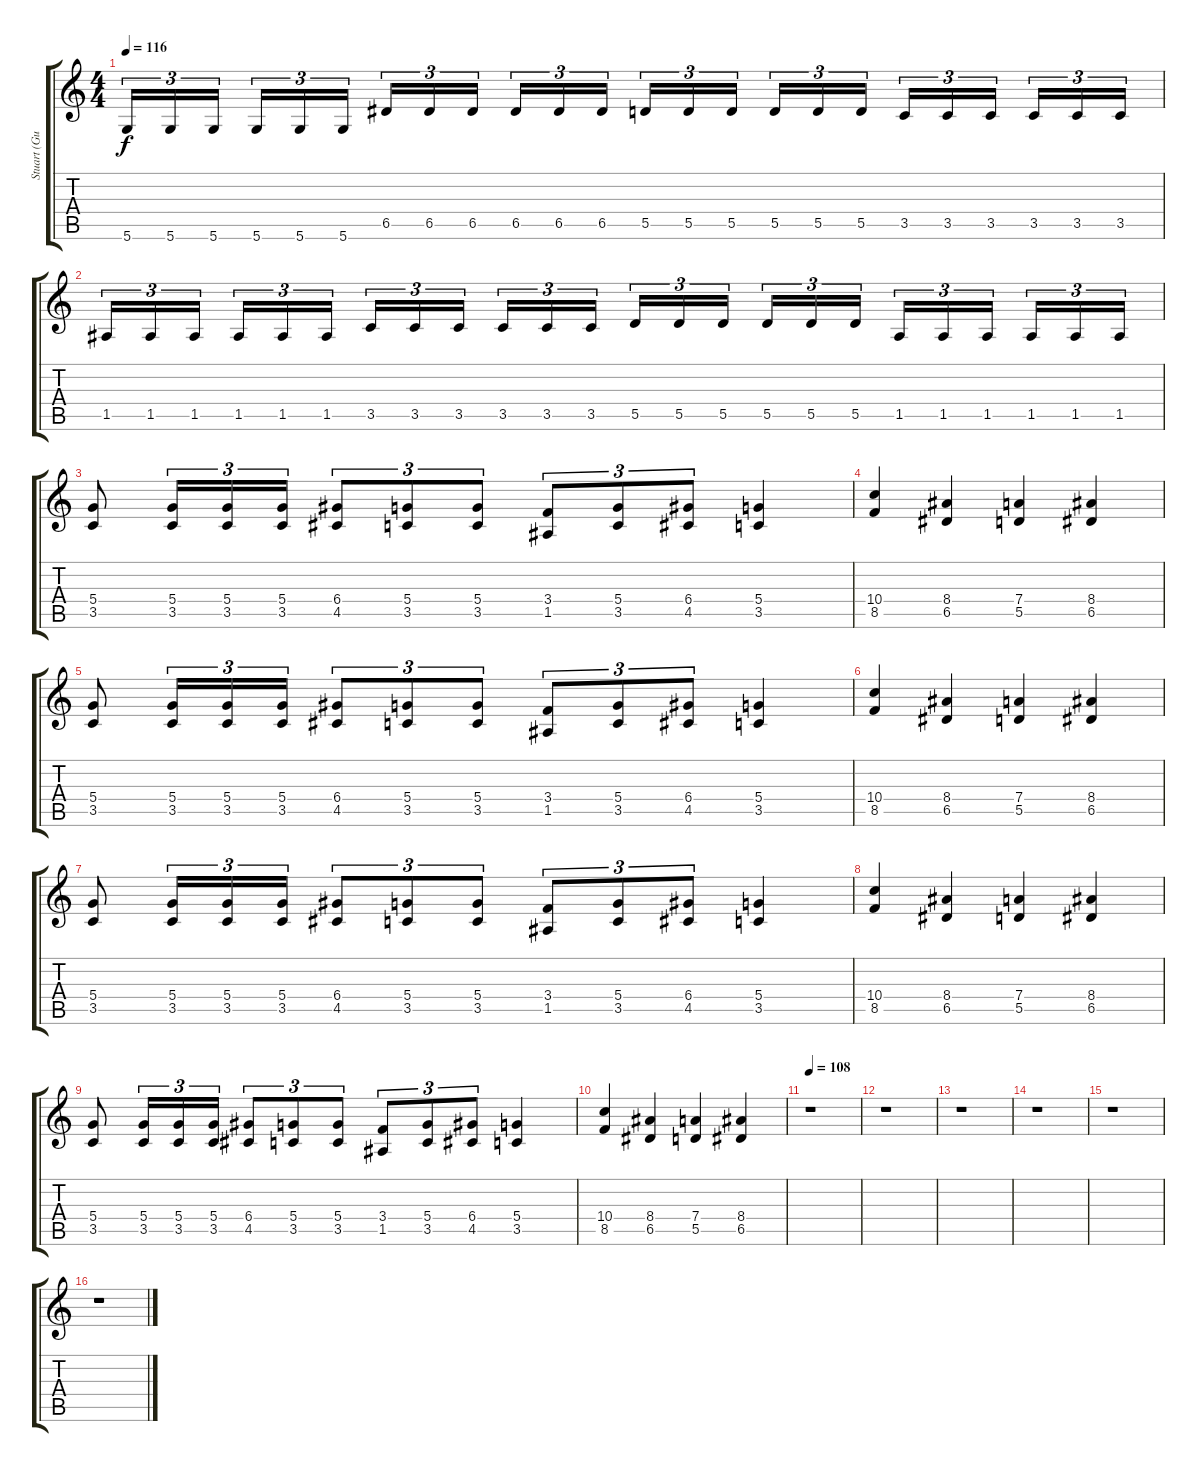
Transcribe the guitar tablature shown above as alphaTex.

\track ("Stuart (Guitar)" "Stuart (Gu") {instrument distortionguitar}
\staff {score tabs}
\tuning (E4 B3 G3 D3 A2 D2) {hide}
\ts (4 4)
\tempo 116
\clef g2
\ks c
5.6.16{tu (3 2) dy f} 5.6.16{tu (3 2)} 5.6.16{tu (3 2)} 5.6.16{tu (3 2)} 5.6.16{tu (3 2)} 5.6.16{tu (3 2)} 6.5.16{tu (3 2)} 6.5.16{tu (3 2)} 6.5.16{tu (3 2)} 6.5.16{tu (3 2)} 6.5.16{tu (3 2)} 6.5.16{tu (3 2)} 5.5.16{tu (3 2)} 5.5.16{tu (3 2)} 5.5.16{tu (3 2)} 5.5.16{tu (3 2)} 5.5.16{tu (3 2)} 5.5.16{tu (3 2)} 3.5.16{tu (3 2)} 3.5.16{tu (3 2)} 3.5.16{tu (3 2)} 3.5.16{tu (3 2)} 3.5.16{tu (3 2)} 3.5.16{tu (3 2)} |
1.5.16{tu (3 2)} 1.5.16{tu (3 2)} 1.5.16{tu (3 2)} 1.5.16{tu (3 2)} 1.5.16{tu (3 2)} 1.5.16{tu (3 2)} 3.5.16{tu (3 2)} 3.5.16{tu (3 2)} 3.5.16{tu (3 2)} 3.5.16{tu (3 2)} 3.5.16{tu (3 2)} 3.5.16{tu (3 2)} 5.5.16{tu (3 2)} 5.5.16{tu (3 2)} 5.5.16{tu (3 2)} 5.5.16{tu (3 2)} 5.5.16{tu (3 2)} 5.5.16{tu (3 2)} 1.5.16{tu (3 2)} 1.5.16{tu (3 2)} 1.5.16{tu (3 2)} 1.5.16{tu (3 2)} 1.5.16{tu (3 2)} 1.5.16{tu (3 2)} |
(5.4 3.5).8 (5.4 3.5).16{tu (3 2)} (5.4 3.5).16{tu (3 2)} (5.4 3.5).16{tu (3 2)} (6.4 4.5).8{tu (3 2)} (5.4 3.5).8{tu (3 2)} (5.4 3.5).8{tu (3 2)} (3.4 1.5).8{tu (3 2)} (5.4 3.5).8{tu (3 2)} (6.4 4.5).8{tu (3 2)} (5.4 3.5).4 |
(10.4 8.5).4 (8.4 6.5).4 (7.4 5.5).4 (8.4 6.5).4 |
(5.4 3.5).8 (5.4 3.5).16{tu (3 2)} (5.4 3.5).16{tu (3 2)} (5.4 3.5).16{tu (3 2)} (6.4 4.5).8{tu (3 2)} (5.4 3.5).8{tu (3 2)} (5.4 3.5).8{tu (3 2)} (3.4 1.5).8{tu (3 2)} (5.4 3.5).8{tu (3 2)} (6.4 4.5).8{tu (3 2)} (5.4 3.5).4 |
(10.4 8.5).4 (8.4 6.5).4 (7.4 5.5).4 (8.4 6.5).4 |
(5.4 3.5).8 (5.4 3.5).16{tu (3 2)} (5.4 3.5).16{tu (3 2)} (5.4 3.5).16{tu (3 2)} (6.4 4.5).8{tu (3 2)} (5.4 3.5).8{tu (3 2)} (5.4 3.5).8{tu (3 2)} (3.4 1.5).8{tu (3 2)} (5.4 3.5).8{tu (3 2)} (6.4 4.5).8{tu (3 2)} (5.4 3.5).4 |
(10.4 8.5).4 (8.4 6.5).4 (7.4 5.5).4 (8.4 6.5).4 |
(5.4 3.5).8 (5.4 3.5).16{tu (3 2)} (5.4 3.5).16{tu (3 2)} (5.4 3.5).16{tu (3 2)} (6.4 4.5).8{tu (3 2)} (5.4 3.5).8{tu (3 2)} (5.4 3.5).8{tu (3 2)} (3.4 1.5).8{tu (3 2)} (5.4 3.5).8{tu (3 2)} (6.4 4.5).8{tu (3 2)} (5.4 3.5).4 |
(10.4 8.5).4 (8.4 6.5).4 (7.4 5.5).4 (8.4 6.5).4 |
\tempo 108
r.1 |
r.1 |
r.1 |
r.1 |
r.1 |
r.1
